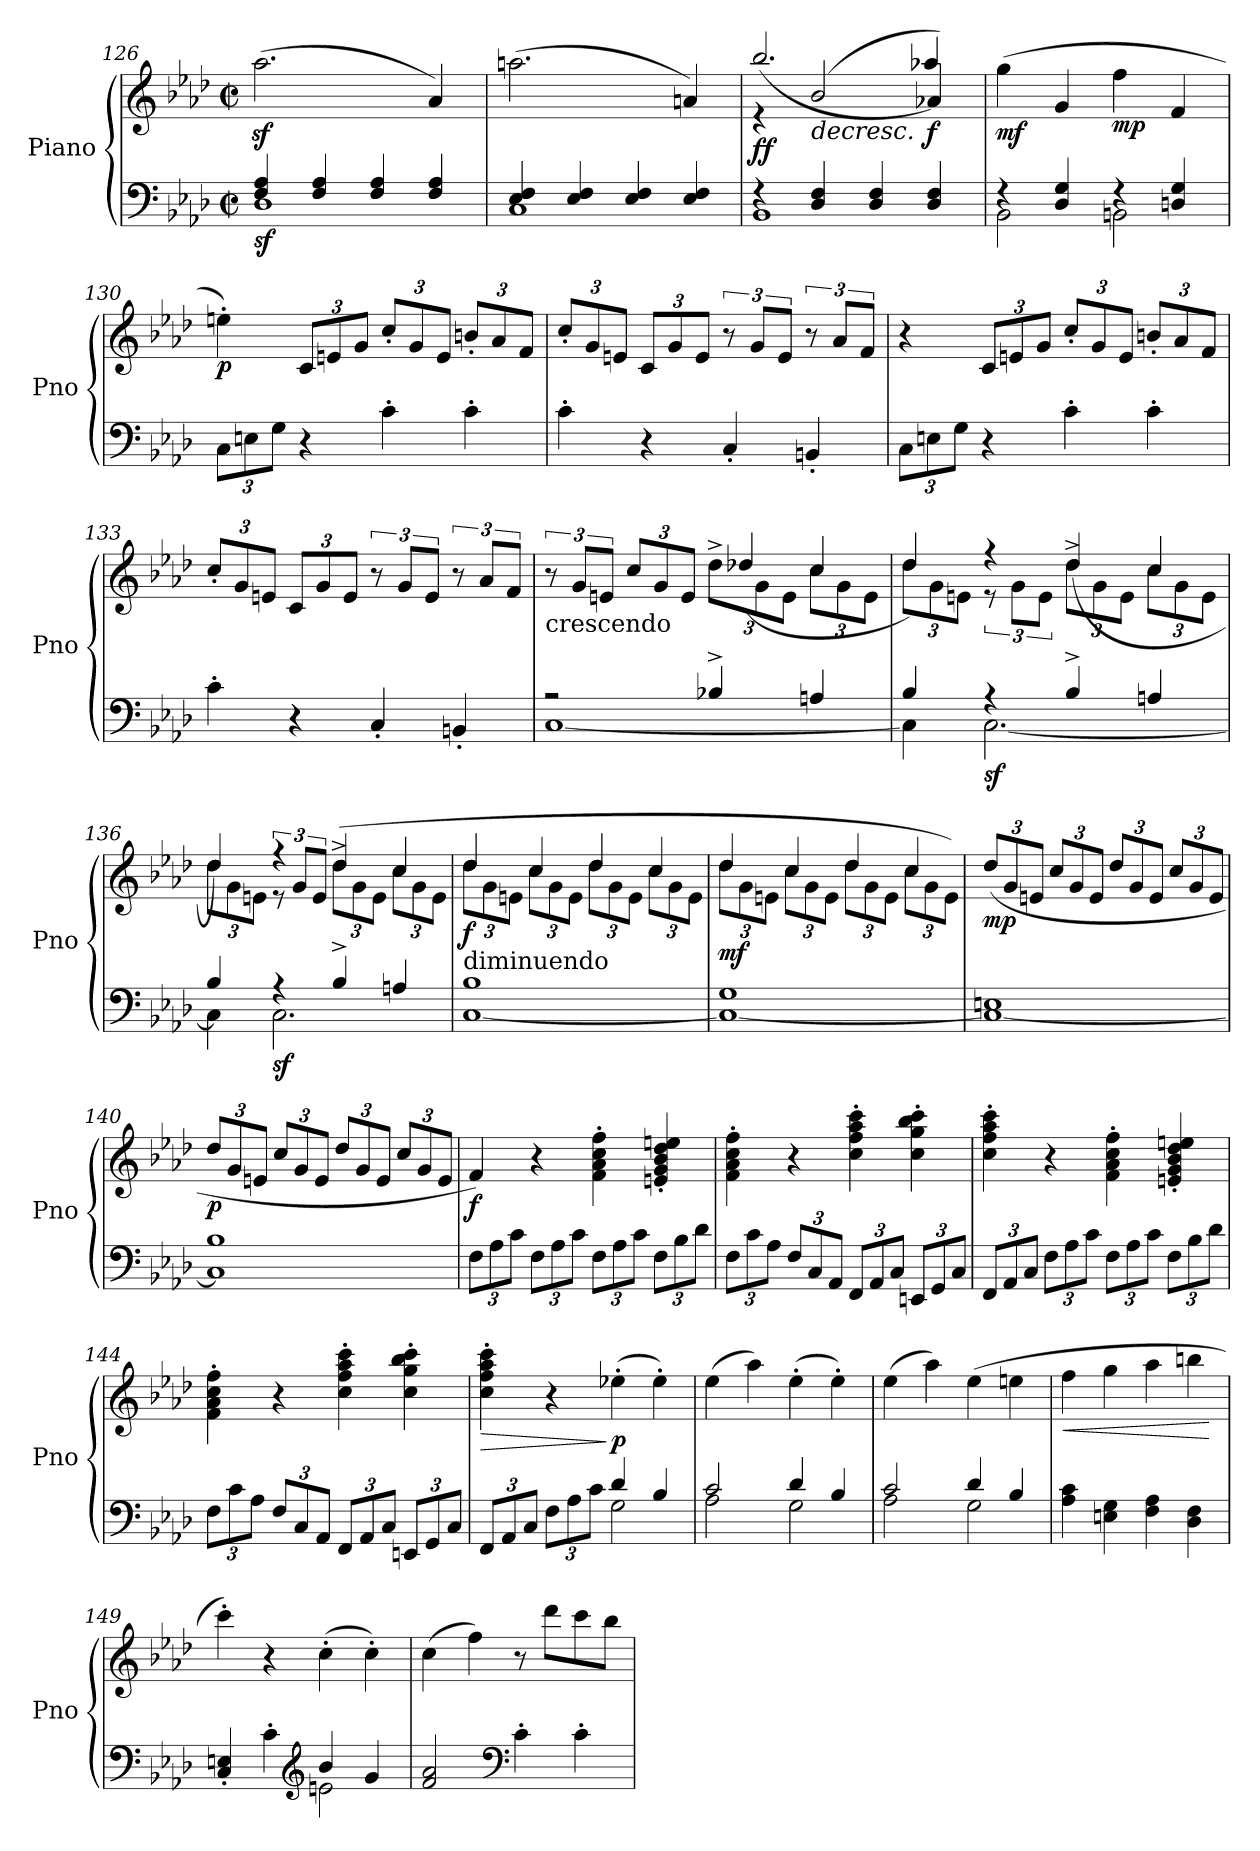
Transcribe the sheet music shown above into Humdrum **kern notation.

**kern	**kern	**dynam
*part1	*part1	*part1
*staff2	*staff1	*staff1/2
*I"Piano	*	*
*I'Pno	*	*
!!LO:PB:g=z
*clefF4	*clefG2	*
*k[b-e-a-d-]	*k[b-e-a-d-]	*
*A-:	*A-:	*
*M2/2	*M2/2	*
*met(c|)	*met(c|)	*
=126	=126	=126
*^	*	*
!	!	!	!LO:DY:b=2
4F/ 4A-/	1D-	(2.aa-z<\	sf
4F/ 4A-/	.	.	.
4F/ 4A-/	.	.	.
4F/ 4A-/	.	4a-/)	.
!!LO:PB:g=z
=127	=127	=127	=127
4E-/ 4F/	1C	(2.aan\	.
4E-/ 4F/	.	.	.
4E-/ 4F/	.	.	.
4E-/ 4F/	.	4an/)	.
=128	=128	=128	=128
*	*	*^	*
!	!	!	!	!LO:DY:b
4rF	1BB-	4re	(2.bb-/	ff
!	!	!	!	!LO:HP:b
4D-/ 4F/	.	(2b-/	.	>
4D-/ 4F/	.	.	.	.
!	!	!	!	!LO:DY:b
4D-/ 4F/	.	4a-X/)	4aa-X/)	f
=129	=129	=129	=129	=129
!	!	!	!	!LO:DY:b
*	*	*v	*v	*
4rF	2BB-\	(4gg\	mf
4D-/ 4G/	.	4g/	.
!	!	!	!LO:DY:b
4rF	2BBn\	4ff\	mp
4Dn/ 4G/	.	4f/	.
*v	*v	*	*
.	.	]
=130	=130	=130
*Xbrackettup	*	*
!	!	!LO:DY:b
12C\L	4een'\)	p
12En\	.	.
12G\J	.	.
*	*Xbrackettup	*
4r	12c/L	.
.	12en/	.
.	12g/J	.
4c'\	12cc'/L	.
.	12g/	.
.	12e/J	.
4c'\	12bn'/L	.
.	12a-/	.
.	12f/J	.
=131	=131	=131
4c'\	12cc'/L	.
.	12g/	.
.	12en/J	.
4r	12c/L	.
.	12g/	.
.	12e/J	.
*	*brackettup	*
4C'/	12r	.
.	12g/L	.
.	12e/J	.
4BBn'/	12r	.
.	12a-/L	.
.	12f/J	.
!!LO:LB:g=z
=132	=132	=132
12C\L	4r	.
12En\	.	.
12G\J	.	.
*	*Xbrackettup	*
4r	12c/L	.
.	12en/	.
.	12g/J	.
4c'\	12cc'/L	.
.	12g/	.
.	12e/J	.
4c'\	12bn'/L	.
.	12a-/	.
.	12f/J	.
=133	=133	=133
4c'\	12cc'/L	.
.	12g/	.
.	12en/J	.
4r	12c/L	.
.	12g/	.
.	12e/J	.
*	*brackettup	*
4C'/	12r	.
.	12g/L	.
.	12e/J	.
4BBn'/	12r	.
.	12a-/L	.
.	12f/J	.
=134	=134	=134
*^	*^	*
!	!	!LO:TX:b:t=crescendo	!	!
2rA	[1C	12r	2ryy	.
.	.	12g/L	.	.
.	.	12en/J	.	.
*	*	*Xbrackettup	*	*
.	.	12cc/L	.	.
.	.	12g/	.	.
.	.	12e/J	.	.
4B-X^/	.	12dd-^\L	(4dd-X/	.
.	.	12g\	.	.
.	.	12e\J	.	.
4An/	.	12cc\L	4cc/	.
.	.	12g\	.	.
.	.	12e\J	.	.
!!LO:PB:g=z	!!
=135	=135	=135	=135	=135
4B-/	4C\]	12dd-\L	4dd-/)	.
.	.	12g\	.	.
.	.	12en\J	.	.
*	*	*brackettup	*	*
!	!	!	!	!LO:DY:b=2
4rA	[2.C\	12re	4rff	sf
.	.	12g\L	.	.
.	.	12e\J	.	.
*	*	*Xbrackettup	*	*
4B-^/	.	12dd-^\L	(4dd-/	.
.	.	12g\	.	.
.	.	12e\J	.	.
4An/	.	12cc\L	4cc/	.
.	.	12g\	.	.
.	.	12e\J	.	.
=136	=136	=136	=136	=136
4B-/	4C\]	12dd-\L	4dd-/)	.
.	.	12g\	.	.
.	.	12en\J	.	.
*	*	*brackettup	*	*
!	!	!	!	!LO:DY:b=2
4rA	2.C\	12re	4rff	sf
.	.	12g/L	.	.
.	.	12e/J	.	.
*	*	*Xbrackettup	*	*
4B-^/	.	(12dd-^\L	4dd-/	.
.	.	12g\	.	.
.	.	12e\J	.	.
4An/	.	12cc\L	4cc/	.
.	.	12g\	.	.
.	.	12e\J	.	.
=137	=137	=137	=137	=137
!	!	!LO:TX:b:t=diminuendo	!	!
!	!	!	!	!LO:DY:b
1B-	[1C	12dd-\L	4dd-/	f
.	.	12g\	.	.
.	.	12en\J	.	.
.	.	12cc\L	4cc/	.
.	.	12g\	.	.
.	.	12e\J	.	.
.	.	12dd-\L	4dd-/	.
.	.	12g\	.	.
.	.	12e\J	.	.
.	.	12cc\L	4cc/	.
.	.	12g\	.	.
.	.	12e\J	.	.
!!LO:LB:g=z	!!
=138	=138	=138	=138	=138
!	!	!	!	!LO:DY:b
1G	1C_	12dd-\L	4dd-/	mf
.	.	12g\	.	.
.	.	12en\J	.	.
.	.	12cc\L	4cc/	.
.	.	12g\	.	.
.	.	12e\J	.	.
.	.	12dd-\L	4dd-/	.
.	.	12g\	.	.
.	.	12e\J	.	.
.	.	12cc\L	4cc/	.
.	.	12g\	.	.
.	.	12e\J)	.	.
*	*	*v	*v	*
=139	=139	=139	=139
!	!	!	!LO:DY:b
1En	1C_	(12dd-/L	mp
.	.	12g/	.
.	.	12en/J	.
.	.	12cc/L	.
.	.	12g/	.
.	.	12e/J	.
.	.	12dd-/L	.
.	.	12g/	.
.	.	12e/J	.
.	.	12cc/L	.
.	.	12g/	.
.	.	12e/J	.
=140	=140	=140	=140
!	!	!	!LO:DY:b
1B-	1C]	12dd-/L	p
.	.	12g/	.
.	.	12en/J	.
.	.	12cc/L	.
.	.	12g/	.
.	.	12e/J	.
.	.	12dd-/L	.
.	.	12g/	.
.	.	12e/J	.
.	.	12cc/L	.
.	.	12g/	.
.	.	12e/J	.
*v	*v	*	*
!!LO:LB:g=z
=141	=141	=141
!	!	!LO:DY:b
12F\L	4f/)	f
12A-\	.	.
12c\J	.	.
12F\L	4r	.
12A-\	.	.
12c\J	.	.
12F\L	4f\' 4a-\' 4cc\' 4ff\'	.
12A-\	.	.
12c\J	.	.
12F\L	4en/' 4g/' 4b-/' 4dd-/' 4een/'	.
12B-\	.	.
12d-\J	.	.
=142	=142	=142
12F\L	4f\' 4a-\' 4cc\' 4ff\'	.
12c\	.	.
12A-\J	.	.
12F/L	4r	.
12C/	.	.
12AA-/J	.	.
12FF/L	4cc\' 4ff\' 4aa-\' 4ccc\'	.
12AA-/	.	.
12C/J	.	.
12EEn/L	4cc\' 4gg\' 4bb-\' 4ccc\'	.
12GG/	.	.
12C/J	.	.
=143	=143	=143
12FF/L	4cc\' 4ff\' 4aa-\' 4ccc\'	.
12AA-/	.	.
12C/J	.	.
12F\L	4r	.
12A-\	.	.
12c\J	.	.
12F\L	4f\' 4a-\' 4cc\' 4ff\'	.
12A-\	.	.
12c\J	.	.
12F\L	4en/' 4g/' 4b-/' 4dd-/' 4een/'	.
12B-\	.	.
12d-\J	.	.
!!LO:LB:g=z
=144	=144	=144
12F\L	4f\' 4a-\' 4cc\' 4ff\'	.
12c\	.	.
12A-\J	.	.
12F/L	4r	.
12C/	.	.
12AA-/J	.	.
12FF/L	4cc\' 4ff\' 4aa-\' 4ccc\'	.
12AA-/	.	.
12C/J	.	.
12EEn/L	4cc\' 4gg\' 4bb-\' 4ccc\'	.
12GG/	.	.
12C/J	.	.
=145	=145	=145
*^	*	*
!	!	!	!LO:HP:b
12FF/L	2ryy	4cc\' 4ff\' 4aa-\' 4ccc\'	>
12AA-/	.	.	.
12C/J	.	.	.
12F\L	.	4r	.
12A-\	.	.	.
12c\J	.	.	.
!	!	!	!LO:DY:n=1:b
4d-/	2G\	(4ee-X'\	] p
4B-/	.	4ee-'\)	.
=146	=146	=146	=146
2c/	2A-\	(4ee-\	.
.	.	4aa-\)	.
4d-/	2G\	(4ee-'\	.
4B-/	.	4ee-'\)	.
=147	=147	=147	=147
2c/	2A-\	(4ee-\	.
.	.	4aa-\)	.
4d-/	2G\	(4ee-\	.
4B-/	.	4een\	.
*v	*v	*	*
=148	=148	=148
!	!	!LO:HP:b
4A-\ 4c\	4ff\	<
4En\ 4G\	4gg\	.
4F\ 4A-\	4aa-\	.
4D-\ 4F\	4bbn\	.
.	.	[
=149	=149	=149
*^	*	*
4C/' 4En/'	2ryy	4ccc'\)	.
4c'\	.	4r	.
*clefG2	*	*	*
4b-/	2en\	(4cc'\	.
4g/	.	4cc'\)	.
*v	*v	*	*
!!LO:LB:g=z
=150	=150	=150
2f/ 2a-/	(4cc\	.
.	4ff\)	.
*clefF4	*	*
4c'\	8r	.
.	8ddd-\L	.
4c'\	8ccc\	.
.	8bb-\J	.
=	=	=
*-	*-	*-
